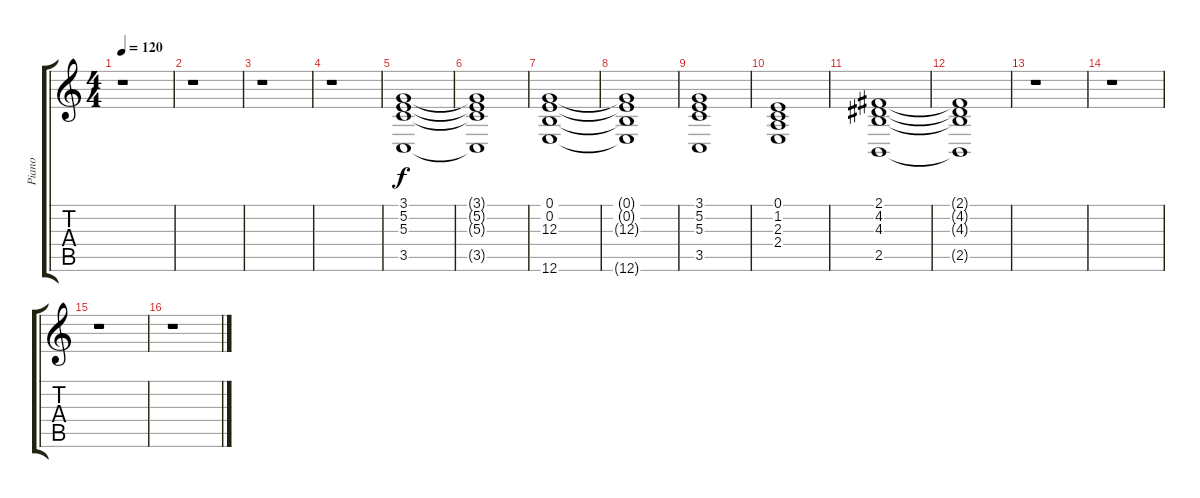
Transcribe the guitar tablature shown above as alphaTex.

\track ("Piano" "Piano") {instrument honkytonkpiano}
\staff {score tabs}
\tuning (E4 B3 G3 D3 A2 E2) {hide}
\ts (4 4)
\tempo 120
\clef g2
\ks c
r.1{dy f} |
r.1 |
r.1 |
r.1 |
(3.1 5.2 5.3 3.5).1 |
(3.1{t} 5.2{t} 5.3{t} 3.5{t}).1 |
(0.1 0.2 12.3 12.6).1 |
(0.1{t} 0.2{t} 12.3{t} 12.6{t}).1 |
(3.1 5.2 5.3 3.5).1 |
(0.1 1.2 2.3 2.4).1 |
(2.1 4.2 4.3 2.5).1 |
(2.1{t} 4.2{t} 4.3{t} 2.5{t}).1 |
r.1 |
r.1 |
r.1 |
r.1
